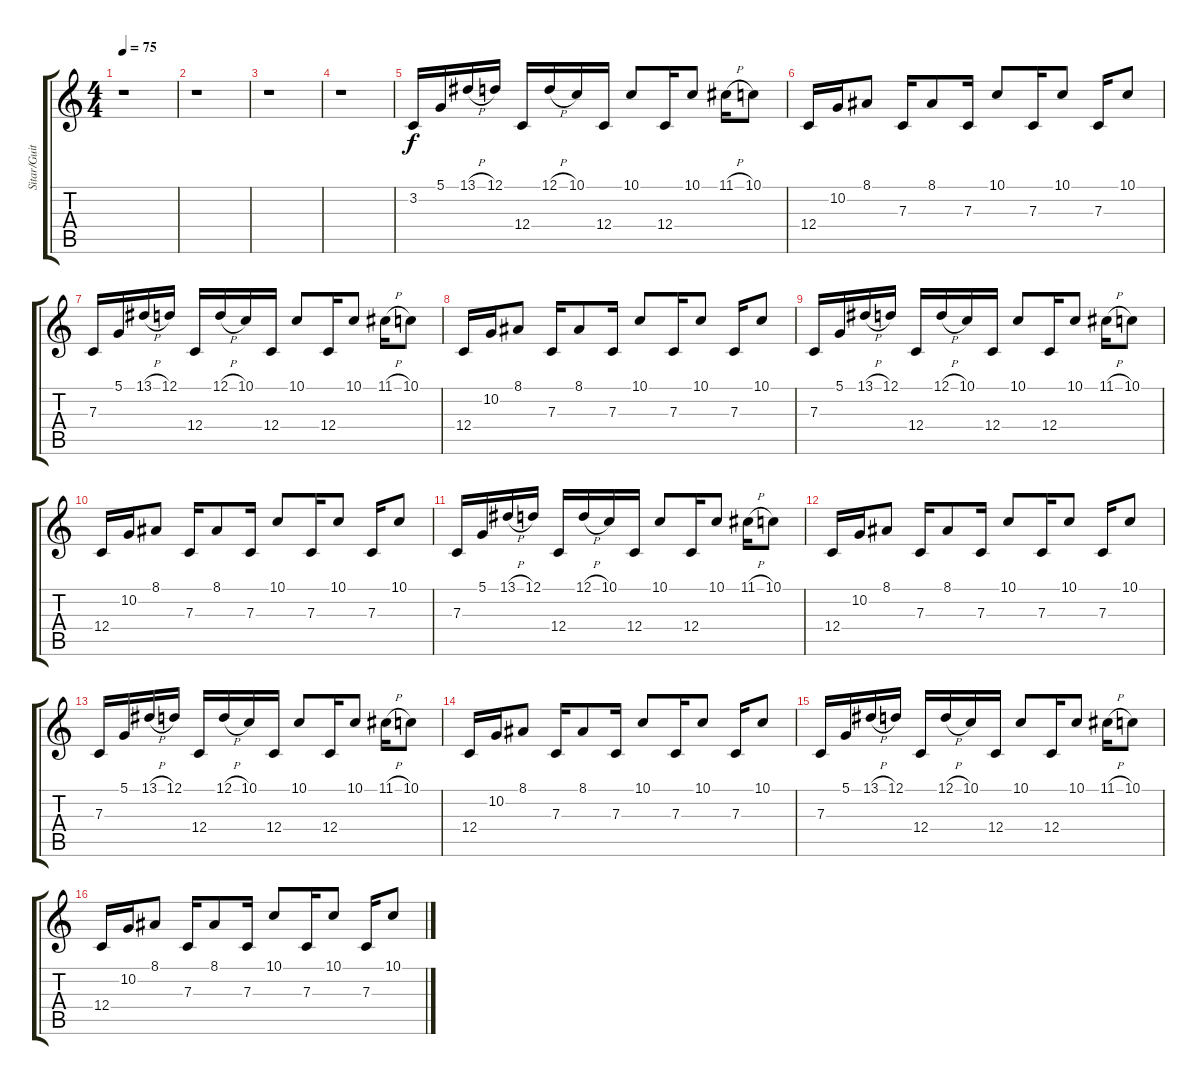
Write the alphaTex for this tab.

\track ("Sitar/Guitar 3" "Sitar/Guit") {instrument sitar}
\staff {score tabs}
\tuning (D4 A3 F3 C3 G2 C2) {hide}
\ts (4 4)
\tempo 75
\clef g2
\ks c
r.1{dy f} |
r.1 |
r.1 |
r.1{instrument sitar} |
3.2.16 5.1.16 13.1{h}.16 12.1.16 12.4.16 12.1{h}.16 10.1.16 12.4.16 10.1.8 12.4.16 10.1.8 11.1{h}.16 10.1.8 |
12.4.16 10.2.16 8.1.8 7.3.16 8.1.8 7.3.16 10.1.8 7.3.16 10.1.8 7.3.16 10.1.8 |
7.3.16 5.1.16 13.1{h}.16 12.1.16 12.4.16 12.1{h}.16 10.1.16 12.4.16 10.1.8 12.4.16 10.1.8 11.1{h}.16 10.1.8 |
12.4.16 10.2.16 8.1.8 7.3.16 8.1.8 7.3.16 10.1.8 7.3.16 10.1.8 7.3.16 10.1.8 |
7.3.16 5.1.16 13.1{h}.16 12.1.16 12.4.16 12.1{h}.16 10.1.16 12.4.16 10.1.8 12.4.16 10.1.8 11.1{h}.16 10.1.8 |
12.4.16 10.2.16 8.1.8 7.3.16 8.1.8 7.3.16 10.1.8 7.3.16 10.1.8 7.3.16 10.1.8 |
7.3.16 5.1.16 13.1{h}.16 12.1.16 12.4.16 12.1{h}.16 10.1.16 12.4.16 10.1.8 12.4.16 10.1.8 11.1{h}.16 10.1.8 |
12.4.16 10.2.16 8.1.8 7.3.16 8.1.8 7.3.16 10.1.8 7.3.16 10.1.8 7.3.16 10.1.8 |
7.3.16 5.1.16 13.1{h}.16 12.1.16 12.4.16 12.1{h}.16 10.1.16 12.4.16 10.1.8 12.4.16 10.1.8 11.1{h}.16 10.1.8 |
12.4.16 10.2.16 8.1.8 7.3.16 8.1.8 7.3.16 10.1.8 7.3.16 10.1.8 7.3.16 10.1.8 |
7.3.16 5.1.16 13.1{h}.16 12.1.16 12.4.16 12.1{h}.16 10.1.16 12.4.16 10.1.8 12.4.16 10.1.8 11.1{h}.16 10.1.8 |
12.4.16 10.2.16 8.1.8 7.3.16 8.1.8 7.3.16 10.1.8 7.3.16 10.1.8 7.3.16 10.1.8
